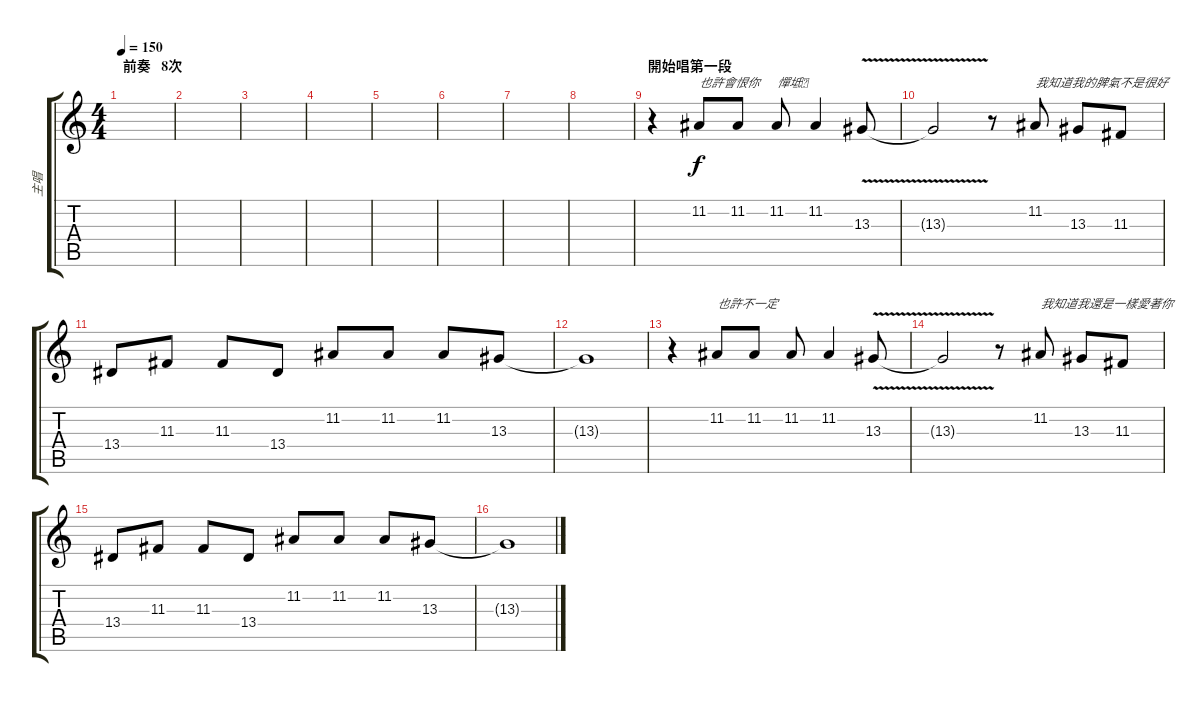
\track ("主唱" "主唱") {instrument accordion}
\staff {score tabs}
\tuning (E4 B3 G3 D3 A2 E2) {hide}
\ts (4 4)
\section ("" "前奏   8次")
\tempo 150
\clef g2
\ks c
|
|
|
|
|
|
|
|
\section ("" "開始唱第一段")
r.4 11.2.8{txt "也許會恨你"} 11.2.8 11.2.8{txt "憚坻"} 11.2.4 13.3{v}.8 |
13.3{t}.2 r.8 11.2.8{txt "我知道我的脾氣不是很好"} 13.3.8 11.3.8 |
13.4.8 11.3.8 11.3.8 13.4.8 11.2.8 11.2.8 11.2.8 13.3.8 |
13.3{t}.1 |
r.4 11.2.8{txt "也許不一定"} 11.2.8 11.2.8 11.2.4 13.3{v}.8 |
13.3{t}.2 r.8 11.2.8{txt "我知道我還是一樣愛著你"} 13.3.8 11.3.8 |
13.4.8 11.3.8 11.3.8 13.4.8 11.2.8 11.2.8 11.2.8 13.3.8 |
13.3{t}.1
